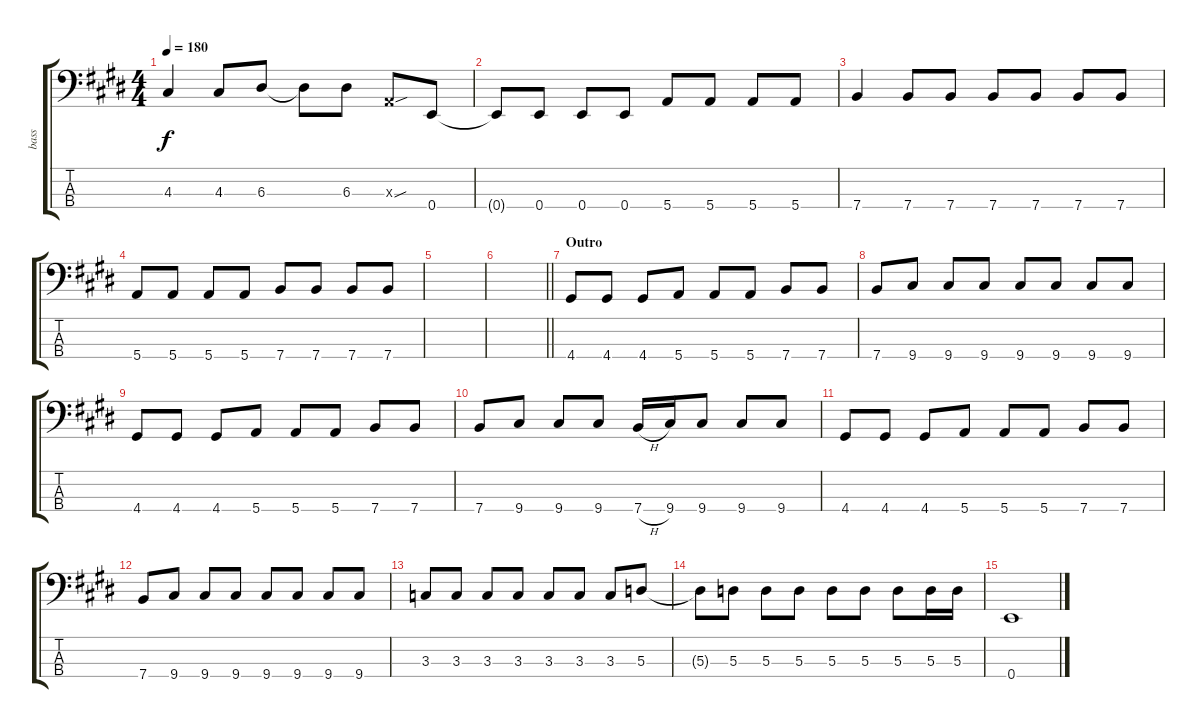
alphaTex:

\track ("bass" "bass") {instrument electricbasspick}
\staff {score tabs}
\tuning (G2 D2 A1 E1) {hide}
\ts (4 4)
\tempo 180
\clef f4
\ks e
4.3.4{dy f} 4.3.8 6.3.8 6.3{t}.8 6.3.8 0.3{sou x}.8 0.4.8 |
0.4{t}.8 0.4.8 0.4.8 0.4.8 5.4.8 5.4.8 5.4.8 5.4.8 |
7.4.4 7.4.8 7.4.8 7.4.8 7.4.8 7.4.8 7.4.8 |
5.4.8 5.4.8 5.4.8 5.4.8 7.4.8 7.4.8 7.4.8 7.4.8 |
|
\barLineRight lightlight
|
\section ("" "Outro")
4.4.8 4.4.8 4.4.8 5.4.8 5.4.8 5.4.8 7.4.8 7.4.8 |
7.4.8 9.4.8 9.4.8 9.4.8 9.4.8 9.4.8 9.4.8 9.4.8 |
4.4.8 4.4.8 4.4.8 5.4.8 5.4.8 5.4.8 7.4.8 7.4.8 |
7.4.8 9.4.8 9.4.8 9.4.8 7.4{h}.16 9.4.16 9.4.8 9.4.8 9.4.8 |
4.4.8 4.4.8 4.4.8 5.4.8 5.4.8 5.4.8 7.4.8 7.4.8 |
7.4.8 9.4.8 9.4.8 9.4.8 9.4.8 9.4.8 9.4.8 9.4.8 |
3.3.8 3.3.8 3.3.8 3.3.8 3.3.8 3.3.8 3.3.8 5.3.8 |
5.3{t}.8 5.3.8 5.3.8 5.3.8 5.3.8 5.3.8 5.3.8 5.3.16 5.3.16 |
0.4.1
